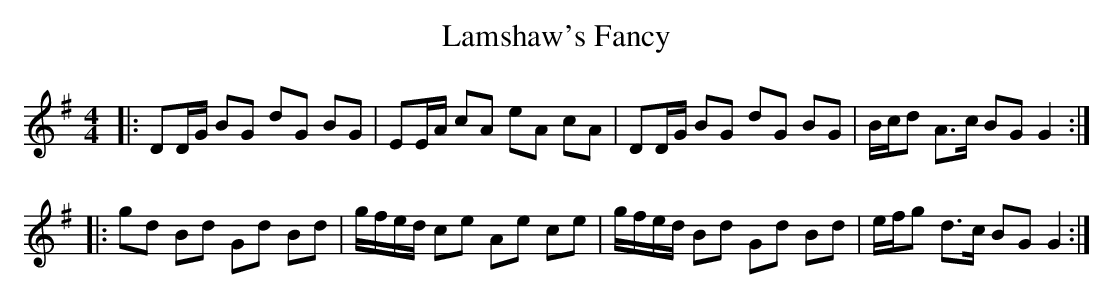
X:1
T: Lamshaw's Fancy
M: 4/4
L: 1/8
K: Gmaj
|:DD/G/ BG dG BG|EE/A/ cA eA cA|DD/G/ BG dG BG|B/c/d A3/2c/ BG G2:|
|:gd Bd Gd Bd|g/f/e/d/ ce Ae ce|g/f/e/d/ Bd Gd Bd|e/f/g d3/2c/ BG G2:|
